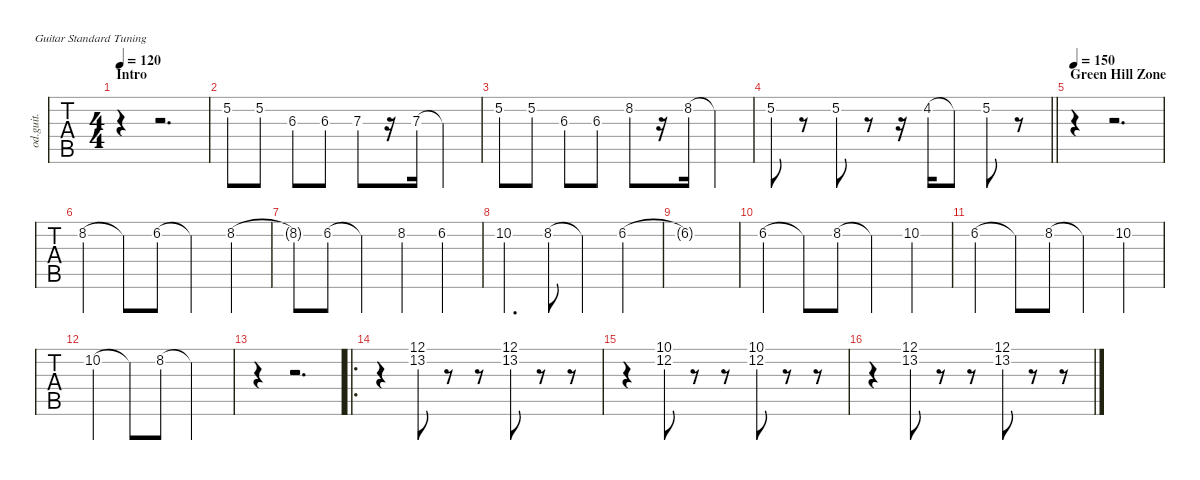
\defaultSystemsLayout 4
\hideDynamics
\bracketExtendMode nobrackets
\otherSystemsTrackNameOrientation horizontal
\track ("E Guitar 3" "od.guit.") {instrument overdrivenguitar}
\staff {tabs}
\tuning (E4 B3 G3 D3 A2 E2)
\ts (4 4)
\beaming (8 2 2 2 2)
\section ("" "Intro")
\tempo 120
\clef g2
\ks c
r.4{dy f instrument overdrivenguitar} r.2{d} |
5.2.8 5.2.8 6.3{acc #}.8 6.3{acc #}.8 7.3.8 r.16 7.3.16 7.3{t}.4 |
5.2.8 5.2.8 6.3{acc #}.8 6.3{acc #}.8 8.2.8 r.16 8.2.16 8.2{t}.4 |
\barLineRight lightlight
5.2.8 r.8 5.2.8 r.8 r.16 4.2{acc #}.16 4.2{t acc #}.8 5.2.8 r.8 |
\section ("" "Green Hill Zone")
\tempo 150
r.4 r.2{d} |
8.2.4 8.2{t}.8 6.2.8 6.2{t}.4 8.2.4 |
8.2{t}.8 6.2.8 6.2{t}.4 8.2{st}.4 6.2{st}.4 |
10.2.4{d} 8.2.8 8.2{t}.4 6.2.4 |
6.2{t}.1 |
6.2.4 6.2{t}.8 8.2.8 8.2{t}.4 10.2{st}.4 |
6.2.4 6.2{t}.8 8.2.8 8.2{t}.4 10.2{st}.4 |
10.2.4 10.2{t}.8 8.2.8 8.2{t}.2 |
r.4 r.2{d} |
\ro
r.4 (12.1 13.2).8 r.8 r.8 (12.1 13.2).8 r.8 r.8 |
r.4 (10.1 12.2).8 r.8 r.8 (10.1 12.2).8 r.8 r.8 |
r.4 (12.1 13.2).8 r.8 r.8 (12.1 13.2).8 r.8 r.8
